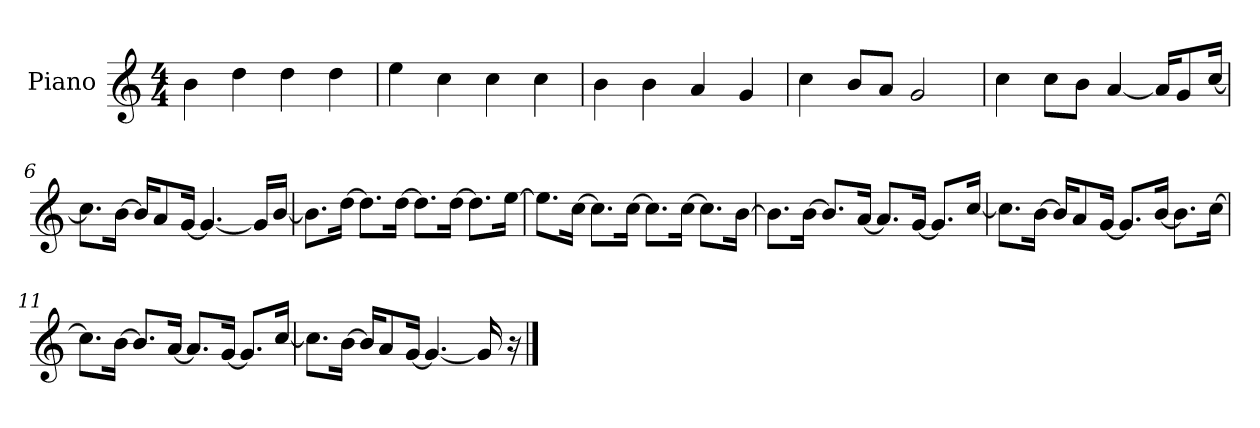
**kern
*part1
*staff1
*I"Piano
*I'P-no
*clefG2
*k[]
*M4/4
*MM90
=1
4b\
4dd\
4dd\
4dd\
=2
4ee\
4cc\
4cc\
4cc\
=3
4b\
4b\
4a/
4g/
=4
4cc\
8b/L
8a/J
2g/
=5
4cc\
8cc\L
8b\J
[4a/
16a/KL]
8g/
[16cc/Jk
=6
8.cc\L]
[16b\Jk
16b/KL]
8a/
[16g/Jk
4.g/_
16g/LL]
[16b/JJ
!!LO:LB:g=z
=7
8.b\L]
[16dd\Jk
8.dd\L]
[16dd\Jk
8.dd\L]
[16dd\Jk
8.dd\L]
[16ee\Jk
=8
8.ee\L]
[16cc\Jk
8.cc\L]
[16cc\Jk
8.cc\L]
[16cc\Jk
8.cc\L]
[16b\Jk
=9
8.b\L]
[16b\Jk
8.b/L]
[16a/Jk
8.a/L]
[16g/Jk
8.g/L]
[16cc/Jk
=10
8.cc\L]
[16b\Jk
16b/KL]
8a/
[16g/Jk
8.g/L]
[16b/Jk
8.b\L]
[16cc\Jk
!!LO:LB:g=z
=11
8.cc\L]
[16b\Jk
8.b/L]
[16a/Jk
8.a/L]
[16g/Jk
8.g/L]
[16cc/Jk
=12
8.cc\L]
[16b\Jk
16b/KL]
8a/
[16g/Jk
4.g/_
16g/]
16r
==
*-
